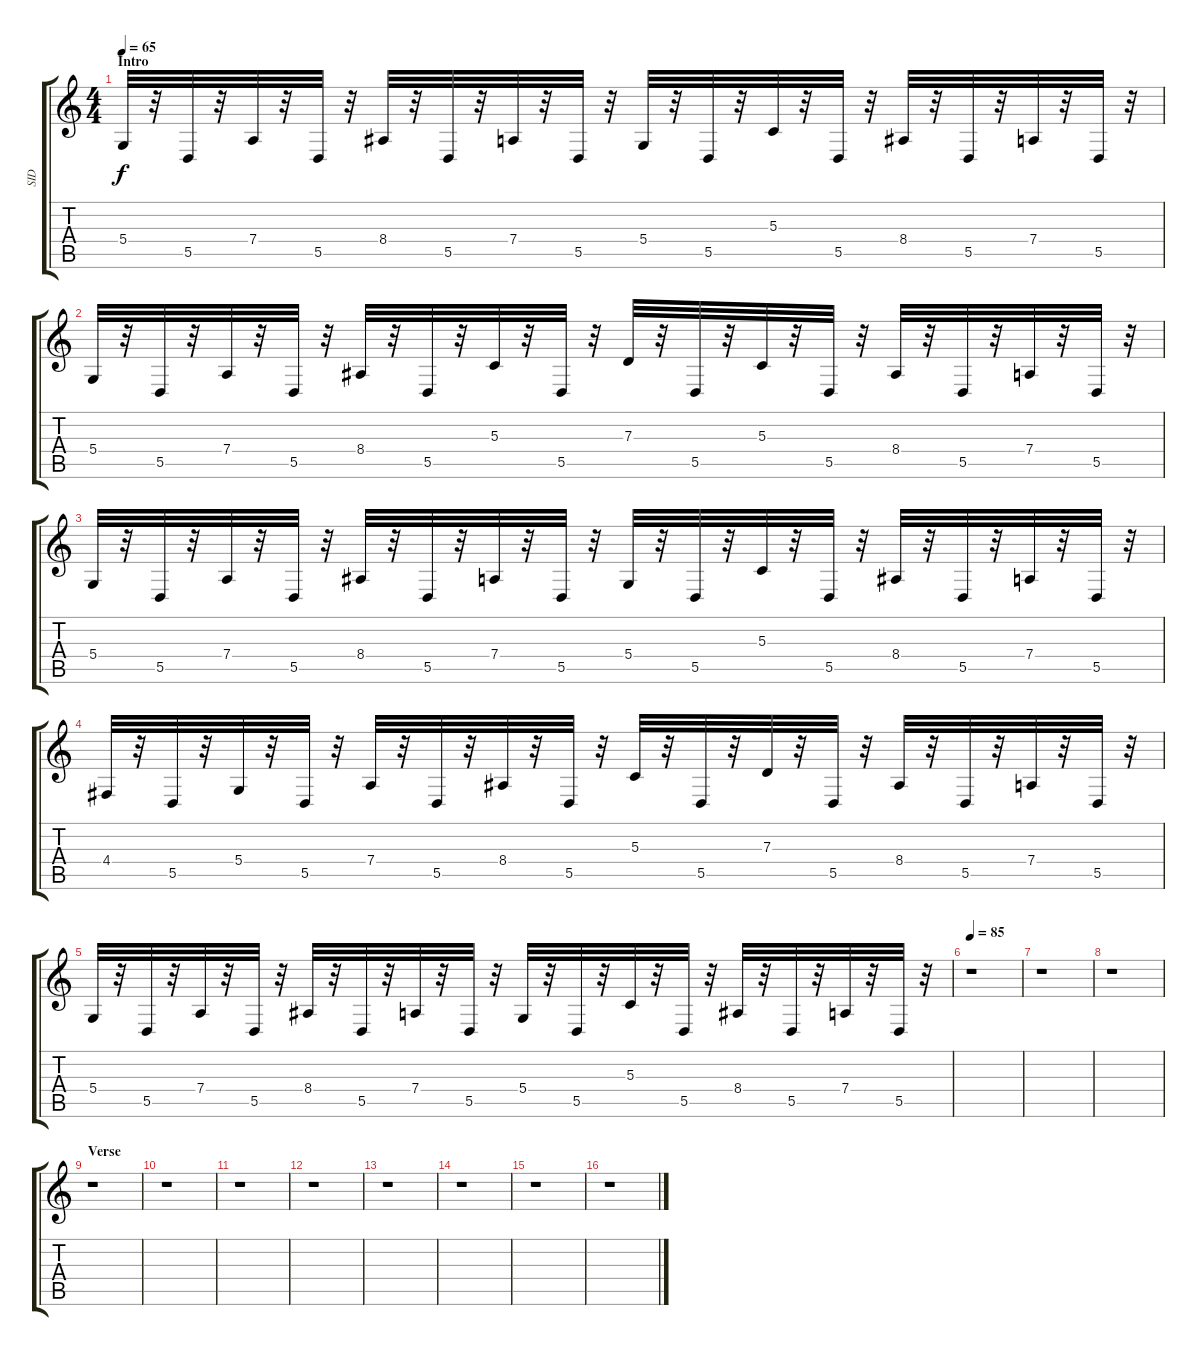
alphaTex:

\track ("SID" "SID") {instrument lead1square}
\staff {score tabs}
\tuning (E4 B3 G3 D3 A2 E2) {hide}
\ts (4 4)
\section ("" "Intro")
\tempo 65
\clef g2
\ks c
5.4.32{dy f instrument lead1square} r.32 5.5.32 r.32 7.4.32 r.32 5.5.32 r.32 8.4.32 r.32 5.5.32 r.32 7.4.32 r.32 5.5.32 r.32 5.4.32 r.32 5.5.32 r.32 5.3.32 r.32 5.5.32 r.32 8.4.32 r.32 5.5.32 r.32 7.4.32 r.32 5.5.32 r.32 |
5.4.32 r.32 5.5.32 r.32 7.4.32 r.32 5.5.32 r.32 8.4.32 r.32 5.5.32 r.32 5.3.32 r.32 5.5.32 r.32 7.3.32 r.32 5.5.32 r.32 5.3.32 r.32 5.5.32 r.32 8.4.32 r.32 5.5.32 r.32 7.4.32 r.32 5.5.32 r.32 |
5.4.32 r.32 5.5.32 r.32 7.4.32 r.32 5.5.32 r.32 8.4.32 r.32 5.5.32 r.32 7.4.32 r.32 5.5.32 r.32 5.4.32 r.32 5.5.32 r.32 5.3.32 r.32 5.5.32 r.32 8.4.32 r.32 5.5.32 r.32 7.4.32 r.32 5.5.32 r.32 |
4.4.32 r.32 5.5.32 r.32 5.4.32 r.32 5.5.32 r.32 7.4.32 r.32 5.5.32 r.32 8.4.32 r.32 5.5.32 r.32 5.3.32 r.32 5.5.32 r.32 7.3.32 r.32 5.5.32 r.32 8.4.32 r.32 5.5.32 r.32 7.4.32 r.32 5.5.32 r.32 |
5.4.32 r.32 5.5.32 r.32 7.4.32 r.32 5.5.32 r.32 8.4.32 r.32 5.5.32 r.32 7.4.32 r.32 5.5.32 r.32 5.4.32 r.32 5.5.32 r.32 5.3.32 r.32 5.5.32 r.32 8.4.32 r.32 5.5.32 r.32 7.4.32 r.32 5.5.32 r.32 |
\tempo 85
r.1 |
r.1 |
r.1 |
\section ("" "Verse")
r.1 |
r.1 |
r.1 |
r.1 |
r.1 |
r.1 |
r.1 |
r.1
